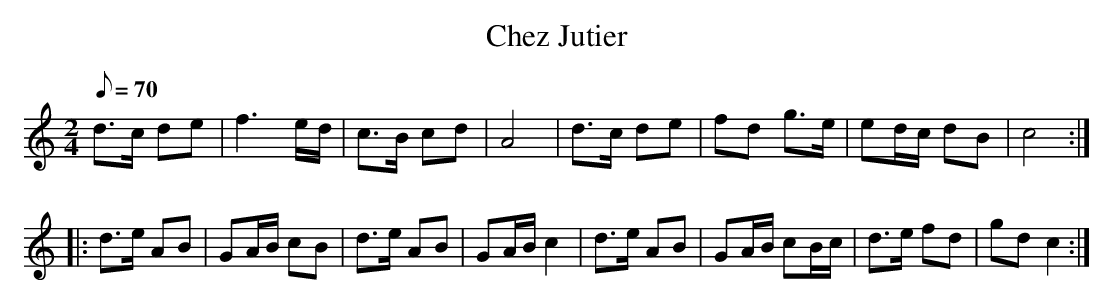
X:1
T:Chez Jutier
M:2/4
L:1/8
Q:70
K:C
d>c de | f3 e/2d/2 | c>B cd | A4 |\
d>c de | fd g>e | ed/2c/2 dB | c4 :|
|:\
d>e AB | GA/2B/2 cB | d>e AB | GA/2B/2 c2 |\
d>e AB | GA/2B/2 cB/2c/2 | d>e fd | gd c2 :|
